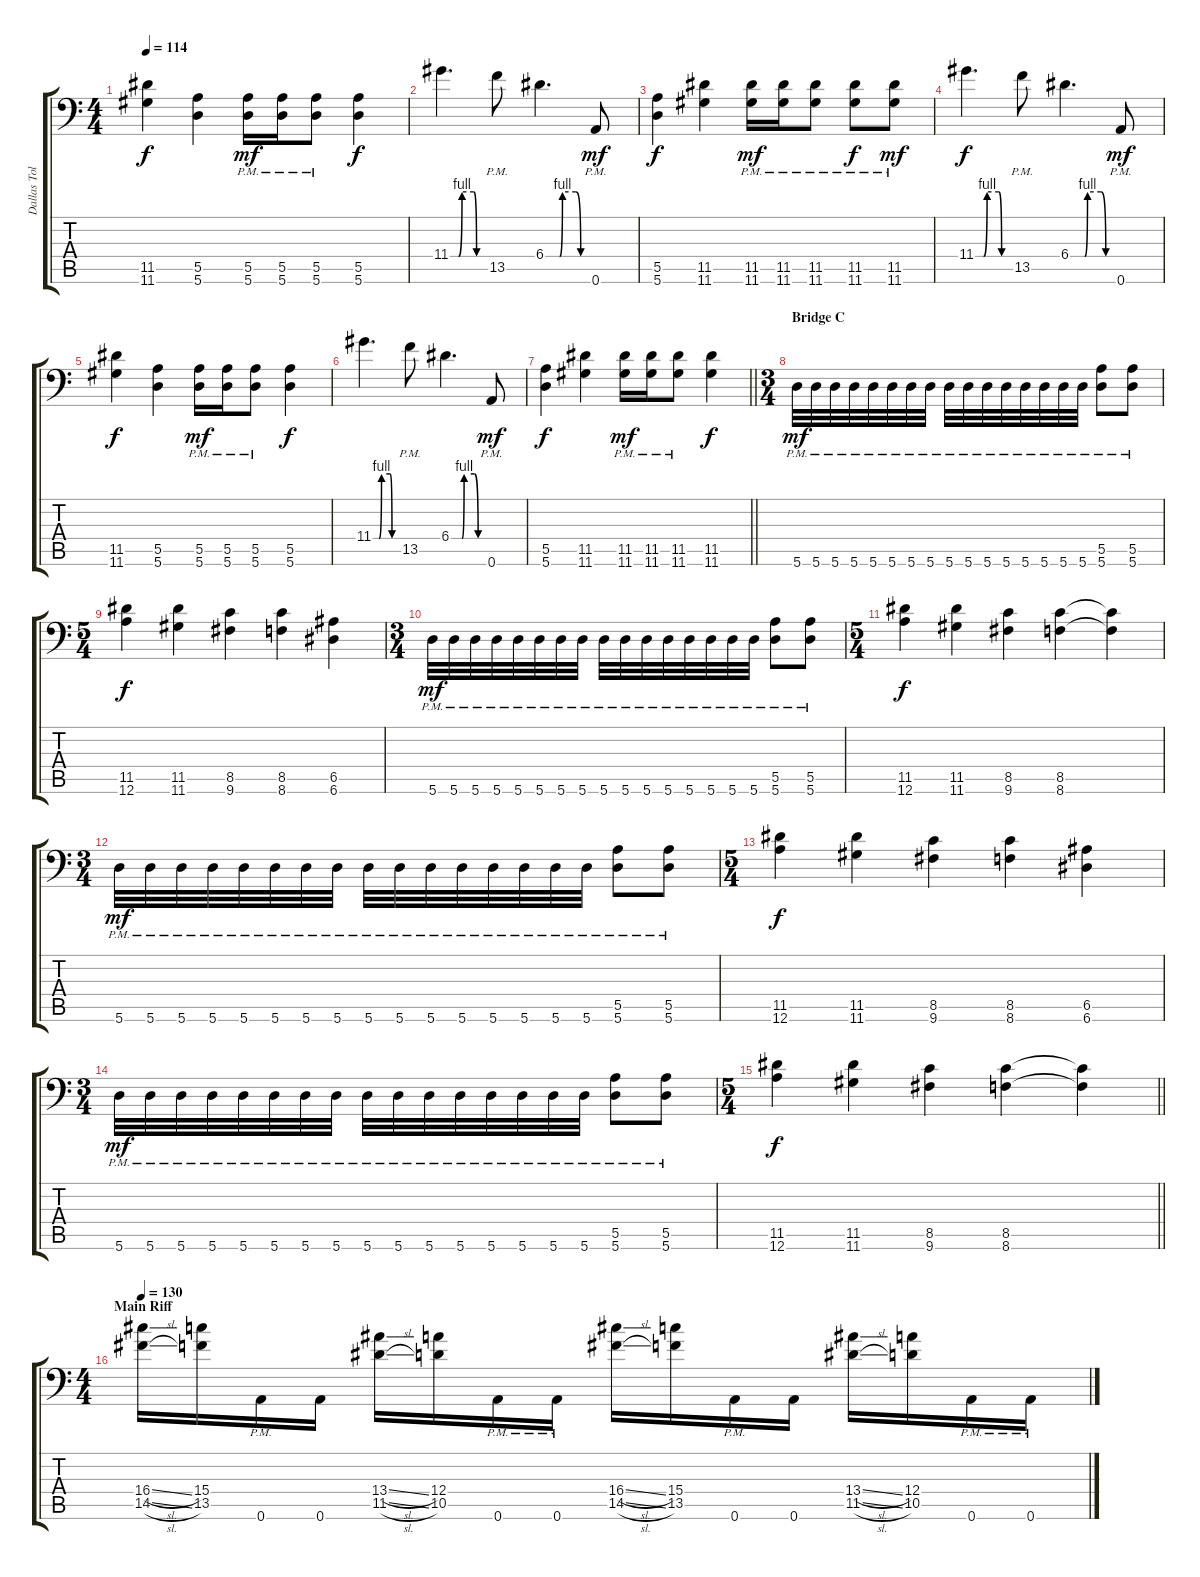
\track ("Dallas Toler-Wade " "Dallas Tol") {instrument distortionguitar}
\staff {score tabs}
\tuning (B3 Gb3 D3 A2 E2 A1) {hide}
\ts (4 4)
\tempo 114
\clef f4
\ks c
(11.5 11.6).4{dy f} (5.5 5.6).4 (5.5{pm} 5.6{pm}).16{dy mf} (5.5{pm} 5.6{pm}).16 (5.5{pm} 5.6{pm}).8 (5.5 5.6).4{dy f} |
11.4{be (custom 0 0 14 0 20 4 40 4 45 0 60 0)}.4{d} 13.5{pm}.8 6.4{be (custom 0 0 14 0 20 0 24 4 43 4 50 0 60 0)}.4{d} 0.6{pm}.8{dy mf} |
(5.5 5.6).4{dy f} (11.5 11.6).4 (11.5{pm} 11.6{pm}).16{dy mf} (11.5{pm} 11.6{pm}).16 (11.5{pm} 11.6{pm}).8 (11.5{pm} 11.6{pm}).8{dy f} (11.5{pm} 11.6{pm}).8{dy mf} |
11.4{be (custom 0 0 14 0 20 4 40 4 45 0 60 0)}.4{d dy f} 13.5{pm}.8 6.4{be (custom 0 0 14 0 20 0 24 4 43 4 50 0 60 0)}.4{d} 0.6{pm}.8{dy mf} |
(11.5 11.6).4{dy f} (5.5 5.6).4 (5.5{pm} 5.6{pm}).16{dy mf} (5.5{pm} 5.6{pm}).16 (5.5{pm} 5.6{pm}).8 (5.5 5.6).4{dy f} |
11.4{be (custom 0 0 14 0 20 4 40 4 45 0 60 0)}.4{d} 13.5{pm}.8 6.4{be (custom 0 0 14 0 20 0 24 4 43 4 50 0 60 0)}.4{d} 0.6{pm}.8{dy mf} |
\barLineRight lightlight
(5.5 5.6).4{dy f} (11.5 11.6).4 (11.5{pm} 11.6{pm}).16{dy mf} (11.5{pm} 11.6{pm}).16 (11.5{pm} 11.6{pm}).8 (11.5 11.6).4{dy f} |
\ts (3 4)
\section ("" "Bridge C")
5.6{pm}.32{dy mf} 5.6{pm}.32 5.6{pm}.32 5.6{pm}.32 5.6{pm}.32 5.6{pm}.32 5.6{pm}.32 5.6{pm}.32 5.6{pm}.32 5.6{pm}.32 5.6{pm}.32 5.6{pm}.32 5.6{pm}.32 5.6{pm}.32 5.6{pm}.32 5.6{pm}.32 (5.5{pm} 5.6{pm}).8 (5.5{pm} 5.6{pm}).8 |
\ts (5 4)
(11.5 12.6).4{dy f} (11.5 11.6).4 (8.5 9.6).4 (8.5 8.6).4 (6.5 6.6).4 |
\ts (3 4)
5.6{pm}.32{dy mf} 5.6{pm}.32 5.6{pm}.32 5.6{pm}.32 5.6{pm}.32 5.6{pm}.32 5.6{pm}.32 5.6{pm}.32 5.6{pm}.32 5.6{pm}.32 5.6{pm}.32 5.6{pm}.32 5.6{pm}.32 5.6{pm}.32 5.6{pm}.32 5.6{pm}.32 (5.5{pm} 5.6{pm}).8 (5.5{pm} 5.6{pm}).8 |
\ts (5 4)
(11.5 12.6).4{dy f} (11.5 11.6).4 (8.5 9.6).4 (8.5 8.6).4 (8.5{t} 8.6{t}).4 |
\ts (3 4)
5.6{pm}.32{dy mf} 5.6{pm}.32 5.6{pm}.32 5.6{pm}.32 5.6{pm}.32 5.6{pm}.32 5.6{pm}.32 5.6{pm}.32 5.6{pm}.32 5.6{pm}.32 5.6{pm}.32 5.6{pm}.32 5.6{pm}.32 5.6{pm}.32 5.6{pm}.32 5.6{pm}.32 (5.5{pm} 5.6{pm}).8 (5.5{pm} 5.6{pm}).8 |
\ts (5 4)
(11.5 12.6).4{dy f} (11.5 11.6).4 (8.5 9.6).4 (8.5 8.6).4 (6.5 6.6).4 |
\ts (3 4)
5.6{pm}.32{dy mf} 5.6{pm}.32 5.6{pm}.32 5.6{pm}.32 5.6{pm}.32 5.6{pm}.32 5.6{pm}.32 5.6{pm}.32 5.6{pm}.32 5.6{pm}.32 5.6{pm}.32 5.6{pm}.32 5.6{pm}.32 5.6{pm}.32 5.6{pm}.32 5.6{pm}.32 (5.5{pm} 5.6{pm}).8 (5.5{pm} 5.6{pm}).8 |
\ts (5 4)
\barLineRight lightlight
(11.5 12.6).4{dy f} (11.5 11.6).4 (8.5 9.6).4 (8.5 8.6).4 (8.5{t} 8.6{t}).4 |
\ts (4 4)
\section ("" "Main Riff")
\tempo 130
(16.4{sl} 14.5{sl}).16 (15.4 13.5).16 0.6{pm}.16 0.6.16 (13.4{sl} 11.5{sl}).16 (12.4 10.5).16 0.6{pm}.16 0.6{pm}.16 (16.4{sl} 14.5{sl}).16 (15.4 13.5).16 0.6{pm}.16 0.6.16 (13.4{sl} 11.5{sl}).16 (12.4 10.5).16 0.6{pm}.16 0.6{pm}.16
